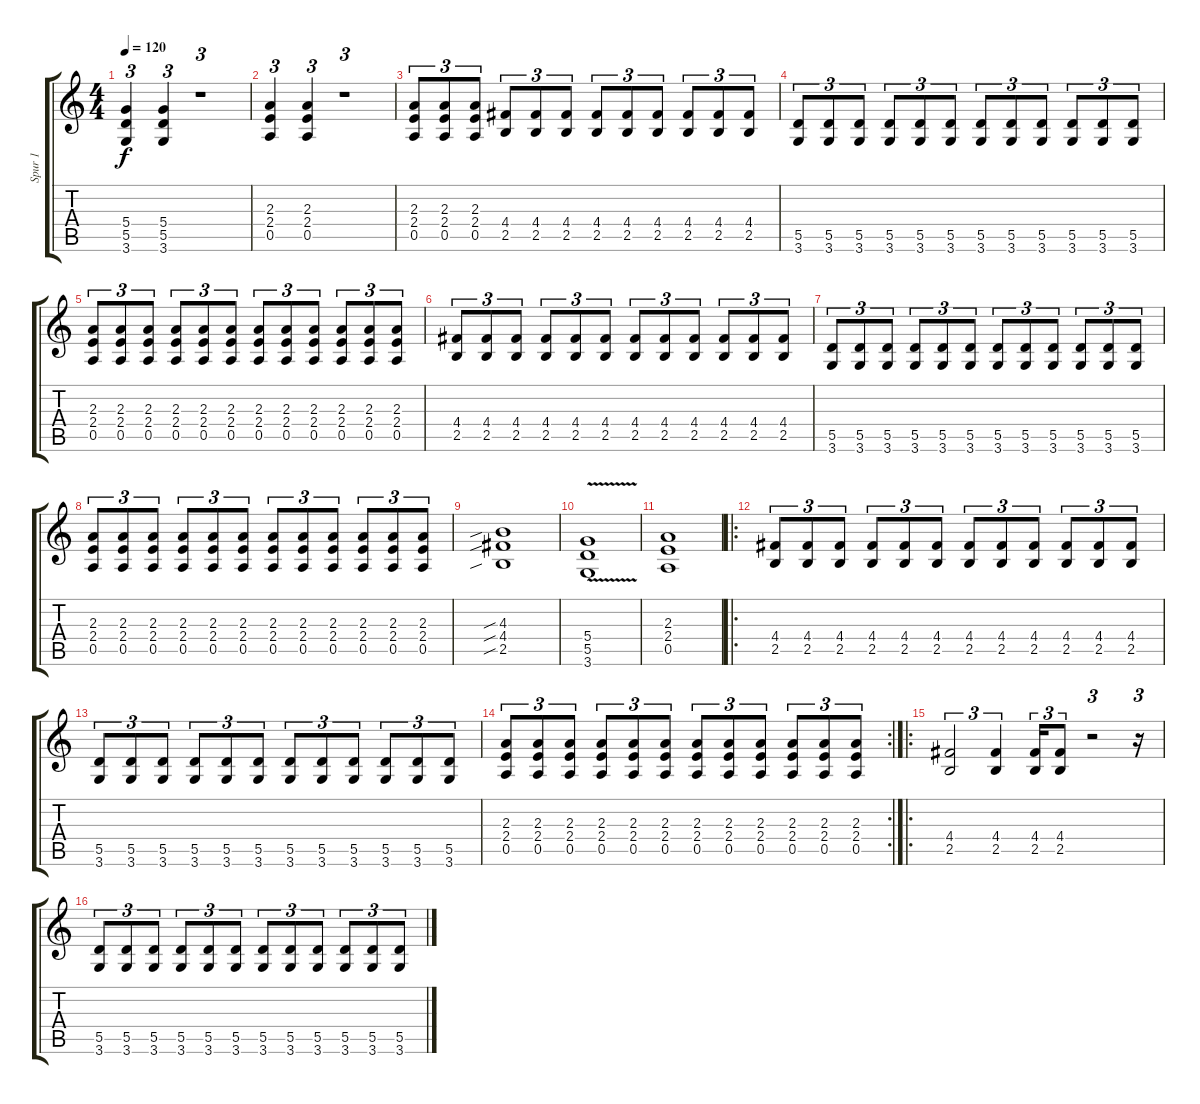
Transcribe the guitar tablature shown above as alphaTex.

\track ("Spur 1" "Spur 1") {instrument distortionguitar}
\staff {score tabs}
\tuning (E4 B3 G3 D3 A2 E2) {hide}
\ts (4 4)
\tempo 120
\clef g2
\ks c
(5.4 5.5 3.6).4{tu (3 2) dy f} (5.4 5.5 3.6).4{tu (3 2)} r.1{tu (3 2)} |
(2.3 2.4 0.5).4{tu (3 2)} (2.3 2.4 0.5).4{tu (3 2)} r.1{tu (3 2)} |
(2.3 2.4 0.5).8{tu (3 2)} (2.3 2.4 0.5).8{tu (3 2)} (2.3 2.4 0.5).8{tu (3 2)} (4.4 2.5).8{tu (3 2)} (4.4 2.5).8{tu (3 2)} (4.4 2.5).8{tu (3 2)} (4.4 2.5).8{tu (3 2)} (4.4 2.5).8{tu (3 2)} (4.4 2.5).8{tu (3 2)} (4.4 2.5).8{tu (3 2)} (4.4 2.5).8{tu (3 2)} (4.4 2.5).8{tu (3 2)} |
(5.5 3.6).8{tu (3 2)} (5.5 3.6).8{tu (3 2)} (5.5 3.6).8{tu (3 2)} (5.5 3.6).8{tu (3 2)} (5.5 3.6).8{tu (3 2)} (5.5 3.6).8{tu (3 2)} (5.5 3.6).8{tu (3 2)} (5.5 3.6).8{tu (3 2)} (5.5 3.6).8{tu (3 2)} (5.5 3.6).8{tu (3 2)} (5.5 3.6).8{tu (3 2)} (5.5 3.6).8{tu (3 2)} |
(2.3 2.4 0.5).8{tu (3 2)} (2.3 2.4 0.5).8{tu (3 2)} (2.3 2.4 0.5).8{tu (3 2)} (2.3 2.4 0.5).8{tu (3 2)} (2.3 2.4 0.5).8{tu (3 2)} (2.3 2.4 0.5).8{tu (3 2)} (2.3 2.4 0.5).8{tu (3 2)} (2.3 2.4 0.5).8{tu (3 2)} (2.3 2.4 0.5).8{tu (3 2)} (2.3 2.4 0.5).8{tu (3 2)} (2.3 2.4 0.5).8{tu (3 2)} (2.3 2.4 0.5).8{tu (3 2)} |
(4.4 2.5).8{tu (3 2)} (4.4 2.5).8{tu (3 2)} (4.4 2.5).8{tu (3 2)} (4.4 2.5).8{tu (3 2)} (4.4 2.5).8{tu (3 2)} (4.4 2.5).8{tu (3 2)} (4.4 2.5).8{tu (3 2)} (4.4 2.5).8{tu (3 2)} (4.4 2.5).8{tu (3 2)} (4.4 2.5).8{tu (3 2)} (4.4 2.5).8{tu (3 2)} (4.4 2.5).8{tu (3 2)} |
(5.5 3.6).8{tu (3 2)} (5.5 3.6).8{tu (3 2)} (5.5 3.6).8{tu (3 2)} (5.5 3.6).8{tu (3 2)} (5.5 3.6).8{tu (3 2)} (5.5 3.6).8{tu (3 2)} (5.5 3.6).8{tu (3 2)} (5.5 3.6).8{tu (3 2)} (5.5 3.6).8{tu (3 2)} (5.5 3.6).8{tu (3 2)} (5.5 3.6).8{tu (3 2)} (5.5 3.6).8{tu (3 2)} |
(2.3 2.4 0.5).8{tu (3 2)} (2.3 2.4 0.5).8{tu (3 2)} (2.3 2.4 0.5).8{tu (3 2)} (2.3 2.4 0.5).8{tu (3 2)} (2.3 2.4 0.5).8{tu (3 2)} (2.3 2.4 0.5).8{tu (3 2)} (2.3 2.4 0.5).8{tu (3 2)} (2.3 2.4 0.5).8{tu (3 2)} (2.3 2.4 0.5).8{tu (3 2)} (2.3 2.4 0.5).8{tu (3 2)} (2.3 2.4 0.5).8{tu (3 2)} (2.3 2.4 0.5).8{tu (3 2)} |
(4.3{sib} 4.4{sib} 2.5{sib}).1 |
(5.4{v} 5.5{v} 3.6{v}).1 |
(2.3 2.4 0.5).1 |
\ro
(4.4 2.5).8{tu (3 2)} (4.4 2.5).8{tu (3 2)} (4.4 2.5).8{tu (3 2)} (4.4 2.5).8{tu (3 2)} (4.4 2.5).8{tu (3 2)} (4.4 2.5).8{tu (3 2)} (4.4 2.5).8{tu (3 2)} (4.4 2.5).8{tu (3 2)} (4.4 2.5).8{tu (3 2)} (4.4 2.5).8{tu (3 2)} (4.4 2.5).8{tu (3 2)} (4.4 2.5).8{tu (3 2)} |
(5.5 3.6).8{tu (3 2)} (5.5 3.6).8{tu (3 2)} (5.5 3.6).8{tu (3 2)} (5.5 3.6).8{tu (3 2)} (5.5 3.6).8{tu (3 2)} (5.5 3.6).8{tu (3 2)} (5.5 3.6).8{tu (3 2)} (5.5 3.6).8{tu (3 2)} (5.5 3.6).8{tu (3 2)} (5.5 3.6).8{tu (3 2)} (5.5 3.6).8{tu (3 2)} (5.5 3.6).8{tu (3 2)} |
\rc 2
(2.3 2.4 0.5).8{tu (3 2)} (2.3 2.4 0.5).8{tu (3 2)} (2.3 2.4 0.5).8{tu (3 2)} (2.3 2.4 0.5).8{tu (3 2)} (2.3 2.4 0.5).8{tu (3 2)} (2.3 2.4 0.5).8{tu (3 2)} (2.3 2.4 0.5).8{tu (3 2)} (2.3 2.4 0.5).8{tu (3 2)} (2.3 2.4 0.5).8{tu (3 2)} (2.3 2.4 0.5).8{tu (3 2)} (2.3 2.4 0.5).8{tu (3 2)} (2.3 2.4 0.5).8{tu (3 2)} |
\ro
(4.4 2.5).2{tu (3 2)} (4.4 2.5).4{tu (3 2)} (4.4 2.5).16{tu (3 2)} (4.4 2.5).8{tu (3 2)} r.2{tu (3 2)} r.16{tu (3 2)} |
(5.5 3.6).8{tu (3 2)} (5.5 3.6).8{tu (3 2)} (5.5 3.6).8{tu (3 2)} (5.5 3.6).8{tu (3 2)} (5.5 3.6).8{tu (3 2)} (5.5 3.6).8{tu (3 2)} (5.5 3.6).8{tu (3 2)} (5.5 3.6).8{tu (3 2)} (5.5 3.6).8{tu (3 2)} (5.5 3.6).8{tu (3 2)} (5.5 3.6).8{tu (3 2)} (5.5 3.6).8{tu (3 2)}
